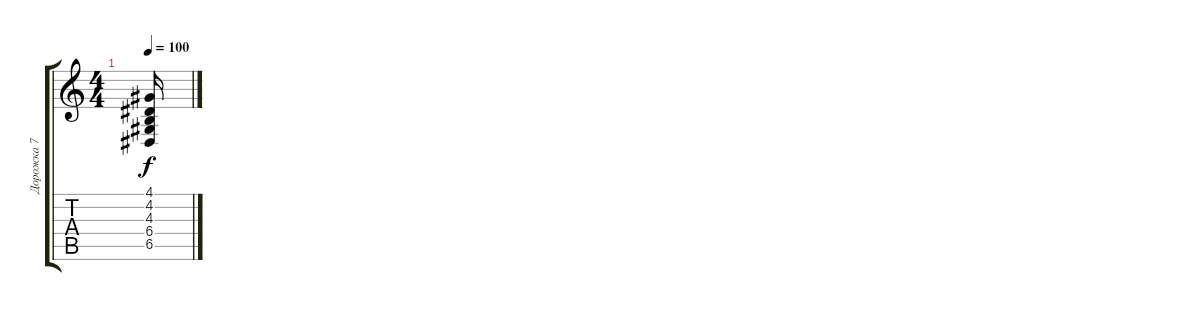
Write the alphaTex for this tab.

\track ("Дорожка 7" "Дорожка 7") {instrument pad8sweep}
\staff {score tabs}
\tuning (E4 B3 G3 D3 A2 E2) {hide}
\ts (4 4)
\tempo 100
\clef g2
\ks c
(4.1 4.2 4.3 6.4 6.5).16{dy f}
